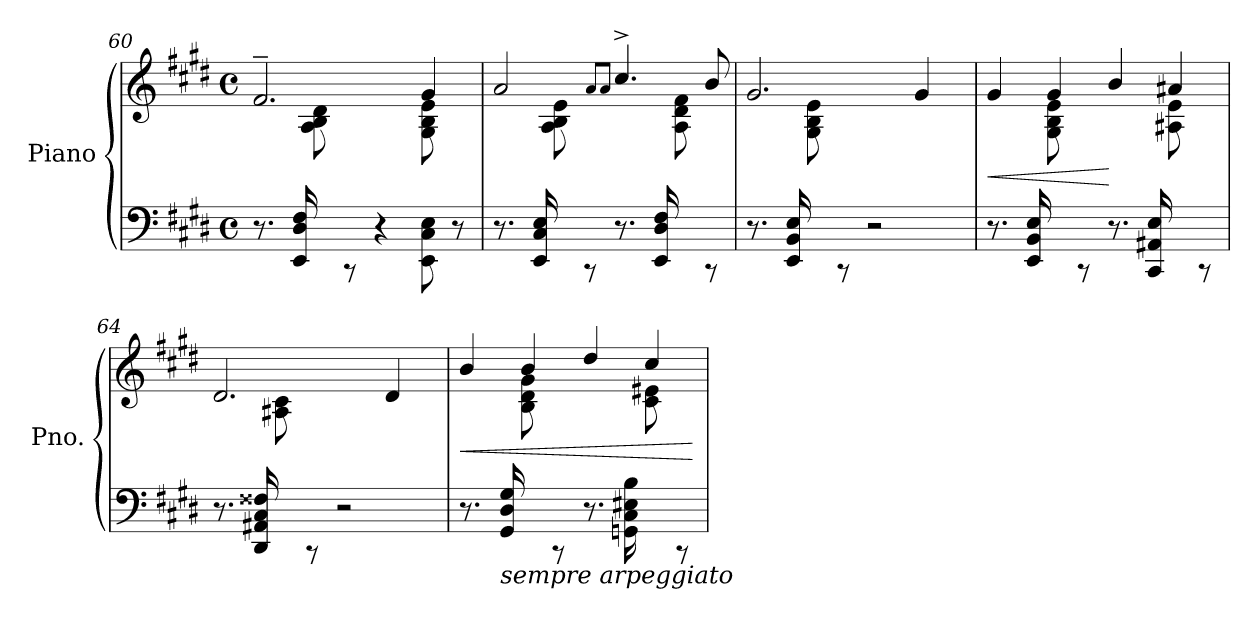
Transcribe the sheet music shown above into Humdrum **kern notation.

**kern	**kern	**dynam
*part1	*part1	*part1
*staff2	*staff1	*staff1/2
*I"Piano	*	*
*I'Pno.	*	*
*clefF4	*clefG2	*
*k[f#c#g#d#]	*k[f#c#g#d#]	*
*M4/4	*M4/4	*
*met(c)	*met(c)	*
=60	=60	=60
*	*^	*
*	*	*^	*
8.r	2.f#~/	2.ryy	4ryy	.
16EE/ 16D#/ 16F#/	.	.	.	.
8ryy	.	.	8A\ 8B\ 8d#\	.
8rCC	.	.	2ryy	.
4r	.	.	.	.
8EE\ 8C#\ 8E\	4g#/	8G#\ 8B\ 8e\	.	.
8r	.	8ryy	8ryy	.
*	*	*v	*v	*
=61	=61	=61	=61
8.r	2a/	4ryy	.
16EE/ 16C#/ 16E/	.	.	.
8ryy	.	8A\ 8B\ 8e\	.
8rCC	.	4.ryy	.
.	8qa/L	.	.
.	8qa/J	.	.
8.r	4.cc#^/	.	.
16EE/ 16D#/ 16F#/	.	.	.
8ryy	.	8A\ 8d#\ 8f#\	.
8rCC	8b/	8ryy	.
=62	=62	=62	=62
8.r	2.g#/	4ryy	.
16EE/ 16BB/ 16E/	.	.	.
8ryy	.	8G#\ 8B\ 8e\	.
8rCC	.	2ryy	.
2r	.	.	.
.	4g#/	.	.
.	.	8ryy	.
!!LO:LB:g=z	!!
=63	=63	=63	=63
!	!	!	!LO:HP:b
8.r	4g#/	4ryy	<
16EE/ 16BB/ 16E/	.	.	.
8ryy	4g#/	8G#\ 8B\ 8e\	.
8rCC	.	4.ryy	.
8.r	4b/	.	[
16CC#/ 16AA#X/ 16E/	.	.	.
8ryy	4a#X/	8A#X\ 8e\	.
8rCC	.	8ryy	.
!!LO:LB:g=z	!!
=64	=64	=64	=64
8.r	2.d#/	4ryy	.
16DD#/ 16AA#X/ 16C#/ 16F##X/	.	.	.
8ryy	.	8A#X\ 8c#\	.
8rCC	.	2ryy	.
2r	.	.	.
.	4d#/	.	.
.	.	8ryy	.
=65	=65	=65	=65
!	!	!	!LO:HP:b
8.r	4b/	4ryy	<
!LO:TX:b:i:t=sempre arpeggiato	!	!	!
16GG#/ 16D#/ 16G#/	.	.	.
8ryy	4b/	8B\ 8d#\ 8g#\	.
8rCC	.	4.ryy	.
8.r	4dd#/	.	.
16GGn\ 16C#\ 16E#X\ 16B\	.	.	.
8ryy	4cc#/	8c#\ 8e#X\	.
8rCC	.	8ryy	.
*	*v	*v	*
.	.	[
=	=	=
*-	*-	*-
